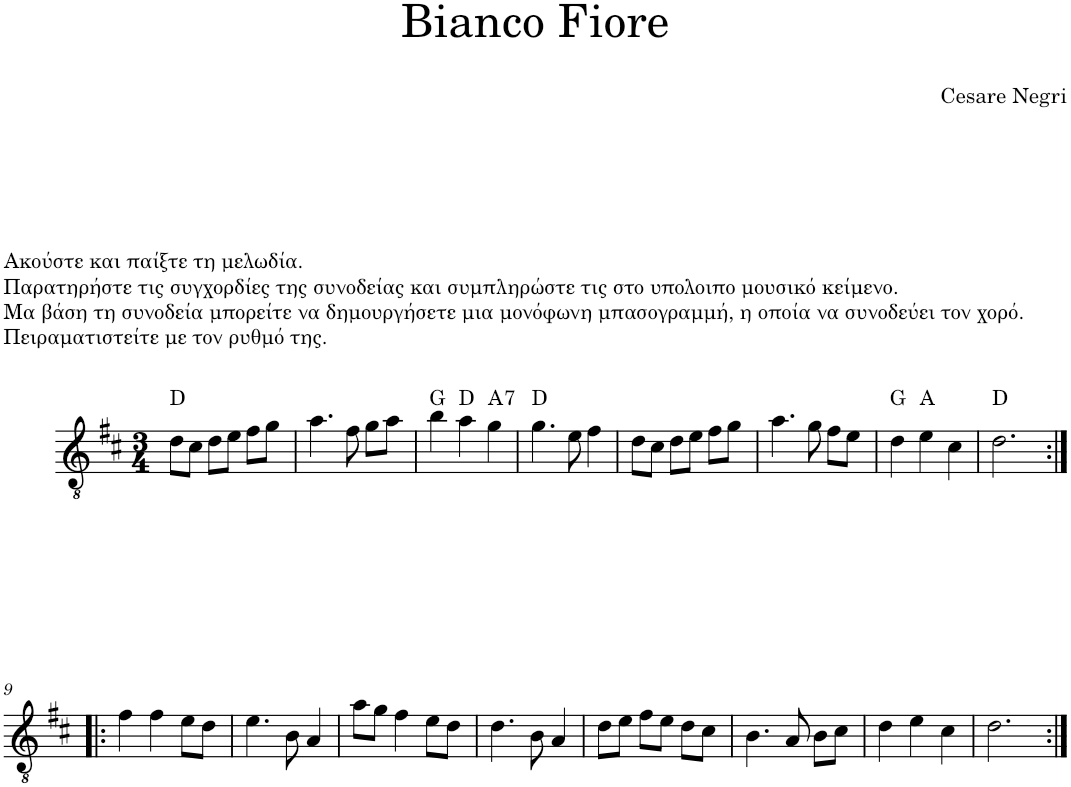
**kern	**harte
*part1	*part1
*staff1	*
*I"Κλασσική Κιθάρα	*
*clefGv2	*
*k[f#c#]	*
*M3/4	*
=1	=1
!LO:TX:a:t=Ακούστε και παίξτε τη μελωδία.	!
!LO:TX:a:t=Παρατηρήστε τις συγχορδίες της συνοδείας και συμπληρώστε τις στο υπολοιπο μουσικό κείμενο.	!
!LO:TX:a:t=Μα βάση τη συνοδεία μπορείτε να δημουργήσετε μια μονόφωνη μπασογραμμή, η οποία να συνοδεύει τον χορό.	!
!LO:TX:a:t=Πειραματιστείτε με τον ρυθμό της.	!
8d\L	D:maj
8c#\J	.
8d\L	.
8e\J	.
8f#\L	.
8g\J	.
=2	=2
4.a\	.
8f#\	.
8g\L	.
8a\J	.
=3	=3
4b\	G:maj
4a\	D:maj
!	!LO:H:kt=7
4g\	A:7
=4	=4
4.g\	D:maj
8e\	.
4f#\	.
=5	=5
8d\L	.
8c#\J	.
8d\L	.
8e\J	.
8f#\L	.
8g\J	.
=6	=6
4.a\	.
8g\	.
8f#\L	.
8e\J	.
=7	=7
4d\	G:maj
4e\	A:maj
4c#\	.
=8	=8
2.d\	D:maj
!!LO:LB:g=z
=9:|!|:	=9:|!|:
4f#\	.
4f#\	.
8e\L	.
8d\J	.
=10	=10
4.e\	.
8B\	.
4A/	.
=11	=11
8a\L	.
8g\J	.
4f#\	.
8e\L	.
8d\J	.
=12	=12
4.d\	.
8B\	.
4A/	.
=13	=13
8d\L	.
8e\J	.
8f#\L	.
8e\J	.
8d\L	.
8c#\J	.
=14	=14
4.B\	.
8A/	.
8B\L	.
8c#\J	.
=15	=15
4d\	.
4e\	.
4c#\	.
=16	=16
2.d\	.
=:|!	=:|!
*-	*-
